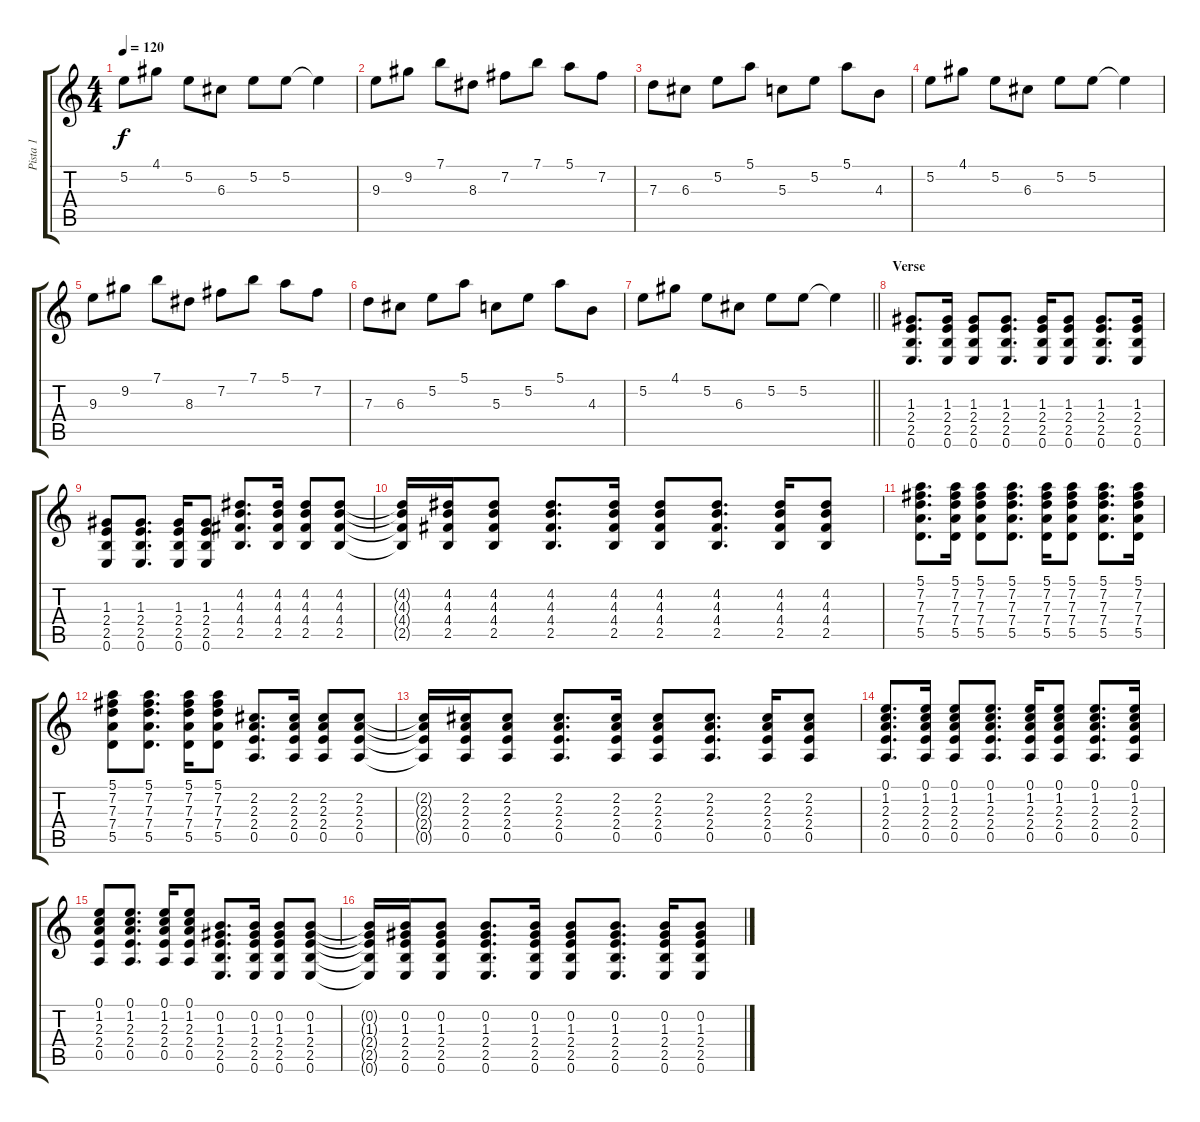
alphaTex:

\track ("Pista 1" "Pista 1") {instrument acousticguitarsteel}
\staff {score tabs}
\tuning (E4 B3 G3 D3 A2 E2) {hide}
\ts (4 4)
\tempo 120
\clef g2
\ks c
5.2.8{dy f} 4.1.8 5.2.8 6.3.8 5.2.8 5.2.8 5.2{t}.4 |
9.3.8 9.2.8 7.1.8 8.3.8 7.2.8 7.1.8 5.1.8 7.2.8 |
7.3.8 6.3.8 5.2.8 5.1.8 5.3.8 5.2.8 5.1.8 4.3.8 |
5.2.8 4.1.8 5.2.8 6.3.8 5.2.8 5.2.8 5.2{t}.4 |
9.3.8 9.2.8 7.1.8 8.3.8 7.2.8 7.1.8 5.1.8 7.2.8 |
7.3.8 6.3.8 5.2.8 5.1.8 5.3.8 5.2.8 5.1.8 4.3.8 |
\barLineRight lightlight
5.2.8 4.1.8 5.2.8 6.3.8 5.2.8 5.2.8 5.2{t}.4 |
\section ("" "Verse")
(1.3 2.4 2.5 0.6).8{d volume 10} (1.3 2.4 2.5 0.6).16 (1.3 2.4 2.5 0.6).8 (1.3 2.4 2.5 0.6).8{d} (1.3 2.4 2.5 0.6).16 (1.3 2.4 2.5 0.6).8 (1.3 2.4 2.5 0.6).8{d} (1.3 2.4 2.5 0.6).16 |
(1.3 2.4 2.5 0.6).8 (1.3 2.4 2.5 0.6).8{d} (1.3 2.4 2.5 0.6).16 (1.3 2.4 2.5 0.6).8 (4.2 4.3 4.4 2.5).8{d} (4.2 4.3 4.4 2.5).16 (4.2 4.3 4.4 2.5).8 (4.2 4.3 4.4 2.5).8 |
(4.2{t} 4.3{t} 4.4{t} 2.5{t}).16 (4.2 4.3 4.4 2.5).16 (4.2 4.3 4.4 2.5).8 (4.2 4.3 4.4 2.5).8{d} (4.2 4.3 4.4 2.5).16 (4.2 4.3 4.4 2.5).8 (4.2 4.3 4.4 2.5).8{d} (4.2 4.3 4.4 2.5).16 (4.2 4.3 4.4 2.5).8 |
(5.1 7.2 7.3 7.4 5.5).8{d} (5.1 7.2 7.3 7.4 5.5).16 (5.1 7.2 7.3 7.4 5.5).8 (5.1 7.2 7.3 7.4 5.5).8{d} (5.1 7.2 7.3 7.4 5.5).16 (5.1 7.2 7.3 7.4 5.5).8 (5.1 7.2 7.3 7.4 5.5).8{d} (5.1 7.2 7.3 7.4 5.5).16 |
(5.1 7.2 7.3 7.4 5.5).8 (5.1 7.2 7.3 7.4 5.5).8{d} (5.1 7.2 7.3 7.4 5.5).16 (5.1 7.2 7.3 7.4 5.5).8 (2.2 2.3 2.4 0.5).8{d} (2.2 2.3 2.4 0.5).16 (2.2 2.3 2.4 0.5).8 (2.2 2.3 2.4 0.5).8 |
(2.2{t} 2.3{t} 2.4{t} 0.5{t}).16 (2.2 2.3 2.4 0.5).16 (2.2 2.3 2.4 0.5).8 (2.2 2.3 2.4 0.5).8{d} (2.2 2.3 2.4 0.5).16 (2.2 2.3 2.4 0.5).8 (2.2 2.3 2.4 0.5).8{d} (2.2 2.3 2.4 0.5).16 (2.2 2.3 2.4 0.5).8 |
(0.1 1.2 2.3 2.4 0.5).8{d} (0.1 1.2 2.3 2.4 0.5).16 (0.1 1.2 2.3 2.4 0.5).8 (0.1 1.2 2.3 2.4 0.5).8{d} (0.1 1.2 2.3 2.4 0.5).16 (0.1 1.2 2.3 2.4 0.5).8 (0.1 1.2 2.3 2.4 0.5).8{d} (0.1 1.2 2.3 2.4 0.5).16 |
(0.1 1.2 2.3 2.4 0.5).8 (0.1 1.2 2.3 2.4 0.5).8{d} (0.1 1.2 2.3 2.4 0.5).16 (0.1 1.2 2.3 2.4 0.5).8 (0.2 1.3 2.4 2.5 0.6).8{d} (0.2 1.3 2.4 2.5 0.6).16 (0.2 1.3 2.4 2.5 0.6).8 (0.2 1.3 2.4 2.5 0.6).8 |
(0.2{t} 1.3{t} 2.4{t} 2.5{t} 0.6{t}).16 (0.2 1.3 2.4 2.5 0.6).16 (0.2 1.3 2.4 2.5 0.6).8 (0.2 1.3 2.4 2.5 0.6).8{d} (0.2 1.3 2.4 2.5 0.6).16 (0.2 1.3 2.4 2.5 0.6).8 (0.2 1.3 2.4 2.5 0.6).8{d} (0.2 1.3 2.4 2.5 0.6).16 (0.2 1.3 2.4 2.5 0.6).8
